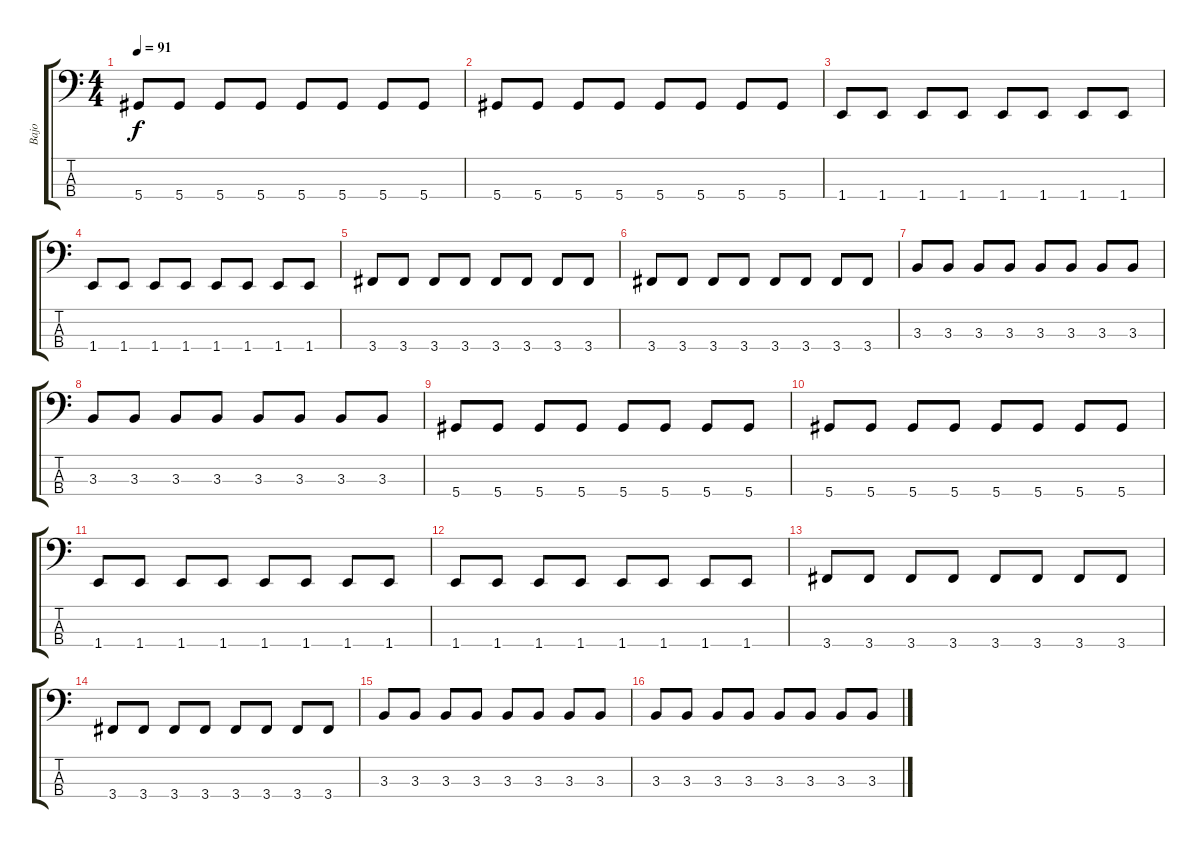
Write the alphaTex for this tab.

\track ("Bajo" "Bajo") {instrument electricbasspick}
\staff {score tabs}
\tuning (Gb2 Db2 Ab1 Eb1) {hide}
\ts (4 4)
\tempo 91
\clef f4
\ks c
5.4.8{dy f} 5.4.8 5.4.8 5.4.8 5.4.8 5.4.8 5.4.8 5.4.8 |
5.4.8 5.4.8 5.4.8 5.4.8 5.4.8 5.4.8 5.4.8 5.4.8 |
1.4.8 1.4.8 1.4.8 1.4.8 1.4.8 1.4.8 1.4.8 1.4.8 |
1.4.8 1.4.8 1.4.8 1.4.8 1.4.8 1.4.8 1.4.8 1.4.8 |
3.4.8 3.4.8 3.4.8 3.4.8 3.4.8 3.4.8 3.4.8 3.4.8 |
3.4.8 3.4.8 3.4.8 3.4.8 3.4.8 3.4.8 3.4.8 3.4.8 |
3.3.8 3.3.8 3.3.8 3.3.8 3.3.8 3.3.8 3.3.8 3.3.8 |
3.3.8 3.3.8 3.3.8 3.3.8 3.3.8 3.3.8 3.3.8 3.3.8 |
5.4.8 5.4.8 5.4.8 5.4.8 5.4.8 5.4.8 5.4.8 5.4.8 |
5.4.8 5.4.8 5.4.8 5.4.8 5.4.8 5.4.8 5.4.8 5.4.8 |
1.4.8 1.4.8 1.4.8 1.4.8 1.4.8 1.4.8 1.4.8 1.4.8 |
1.4.8 1.4.8 1.4.8 1.4.8 1.4.8 1.4.8 1.4.8 1.4.8 |
3.4.8 3.4.8 3.4.8 3.4.8 3.4.8 3.4.8 3.4.8 3.4.8 |
3.4.8 3.4.8 3.4.8 3.4.8 3.4.8 3.4.8 3.4.8 3.4.8 |
3.3.8 3.3.8 3.3.8 3.3.8 3.3.8 3.3.8 3.3.8 3.3.8 |
3.3.8 3.3.8 3.3.8 3.3.8 3.3.8 3.3.8 3.3.8 3.3.8
